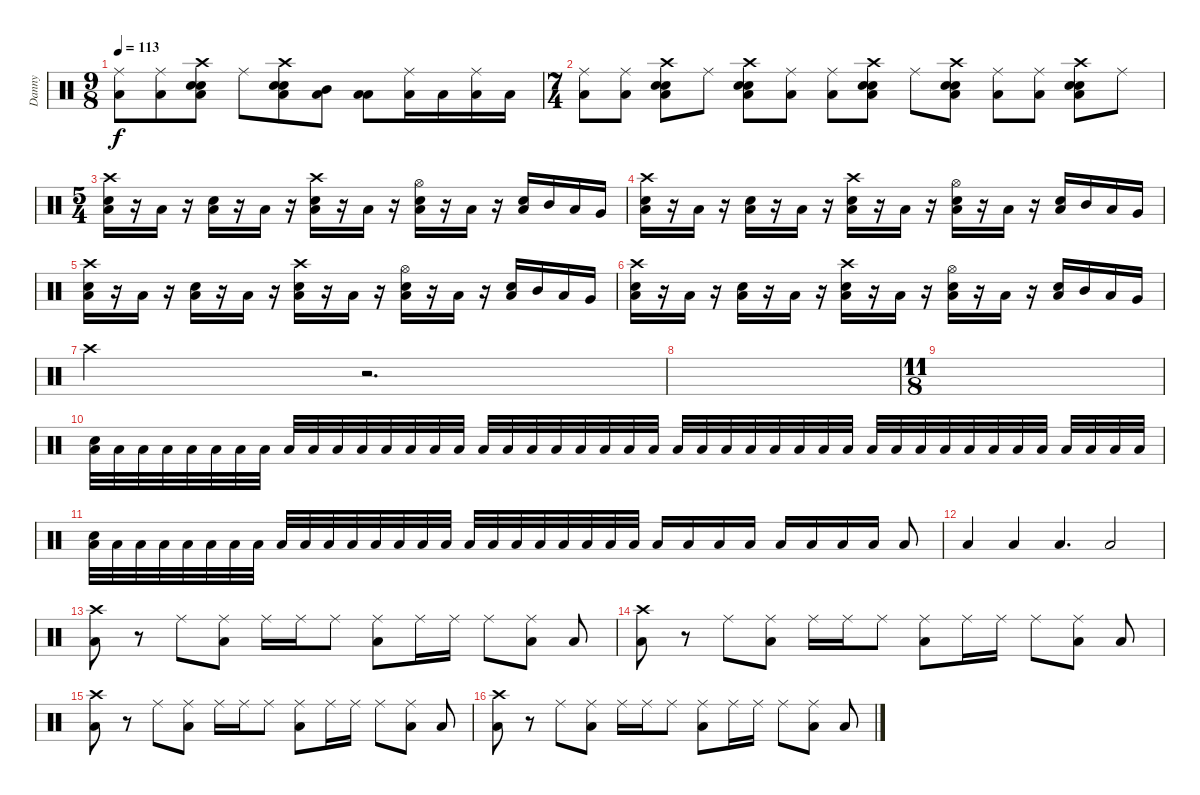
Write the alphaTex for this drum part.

\track ("Danny" "Danny") {instrument percussion}
\staff {score}
\articulation defaults
\ts (9 8)
\tempo 113
\clef neutral
\ks c
("Ride (middle)" "Low Floor Tom (hit)").8{dy f} ("Ride (middle)" "Low Floor Tom (hit)").8 ("Crash high (hit)" "Electric Snare (hit)" "Snare (hit) 2" "Low Floor Tom (hit)").8 "Ride (middle)".8 ("Crash high (hit)" "Electric Snare (hit)" "Snare (hit) 2" "Low Floor Tom (hit)").8 ("Mid Tom (hit)" "Low Floor Tom (hit)").8 ("Low Tom (hit)" "Low Floor Tom (hit)").8 ("Ride (middle)" "Low Floor Tom (hit)").16 "Low Floor Tom (hit)".16 ("Ride (middle)" "Low Floor Tom (hit)").16 "Low Floor Tom (hit)".16 |
\ts (7 4)
("Ride (middle)" "Low Floor Tom (hit)").8 ("Ride (middle)" "Low Floor Tom (hit)").8 ("Crash high (hit)" "Electric Snare (hit)" "Snare (hit) 2" "Low Floor Tom (hit)").8 "Ride (middle)".8 ("Crash high (hit)" "Electric Snare (hit)" "Snare (hit) 2" "Low Floor Tom (hit)").8 ("Ride (middle)" "Low Floor Tom (hit)").8 ("Ride (middle)" "Low Floor Tom (hit)").8 ("Crash high (hit)" "Electric Snare (hit)" "Snare (hit) 2" "Low Floor Tom (hit)").8 "Ride (middle)".8 ("Crash high (hit)" "Electric Snare (hit)" "Snare (hit) 2" "Low Floor Tom (hit)").8 ("Ride (middle)" "Low Floor Tom (hit)").8 ("Ride (middle)" "Low Floor Tom (hit)").8 ("Crash high (hit)" "Electric Snare (hit)" "Snare (hit) 2" "Low Floor Tom (hit)").8 "Ride (middle)".8 |
\ts (5 4)
("Crash high (hit)" "Snare (hit) 2" "Low Floor Tom (hit)").16 r.16 "Low Tom (hit)".16 r.16 ("Snare (hit) 2" "Low Floor Tom (hit)").16 r.16 "Low Tom (hit)".16 r.16 ("Crash high (hit)" "Snare (hit) 2" "Low Floor Tom (hit)").16 r.16 "Low Tom (hit)".16 r.16 ("Hi-Hat (open)" "Snare (hit) 2" "Low Floor Tom (hit)").16 r.16 "Low Tom (hit)".16 r.16 ("Snare (hit) 2" "Low Floor Tom (hit)").16 "Mid Tom (hit)".16 "Low Tom (hit)".16 "Very Low Tom (hit)".16 |
("Crash high (hit)" "Snare (hit) 2" "Low Floor Tom (hit)").16 r.16 "Low Tom (hit)".16 r.16 ("Snare (hit) 2" "Low Floor Tom (hit)").16 r.16 "Low Tom (hit)".16 r.16 ("Crash high (hit)" "Snare (hit) 2" "Low Floor Tom (hit)").16 r.16 "Low Tom (hit)".16 r.16 ("Hi-Hat (open)" "Snare (hit) 2" "Low Floor Tom (hit)").16 r.16 "Low Tom (hit)".16 r.16 ("Snare (hit) 2" "Low Floor Tom (hit)").16 "Mid Tom (hit)".16 "Low Tom (hit)".16 "Very Low Tom (hit)".16 |
("Crash high (hit)" "Snare (hit) 2" "Low Floor Tom (hit)").16 r.16 "Low Tom (hit)".16 r.16 ("Snare (hit) 2" "Low Floor Tom (hit)").16 r.16 "Low Tom (hit)".16 r.16 ("Crash high (hit)" "Snare (hit) 2" "Low Floor Tom (hit)").16 r.16 "Low Tom (hit)".16 r.16 ("Hi-Hat (open)" "Snare (hit) 2" "Low Floor Tom (hit)").16 r.16 "Low Tom (hit)".16 r.16 ("Snare (hit) 2" "Low Floor Tom (hit)").16 "Mid Tom (hit)".16 "Low Tom (hit)".16 "Very Low Tom (hit)".16 |
("Crash high (hit)" "Snare (hit) 2" "Low Floor Tom (hit)").16 r.16 "Low Tom (hit)".16 r.16 ("Snare (hit) 2" "Low Floor Tom (hit)").16 r.16 "Low Tom (hit)".16 r.16 ("Crash high (hit)" "Snare (hit) 2" "Low Floor Tom (hit)").16 r.16 "Low Tom (hit)".16 r.16 ("Hi-Hat (open)" "Snare (hit) 2" "Low Floor Tom (hit)").16 r.16 "Low Tom (hit)".16 r.16 ("Snare (hit) 2" "Low Floor Tom (hit)").16 "Mid Tom (hit)".16 "Low Tom (hit)".16 "Very Low Tom (hit)".16 |
"Crash high (hit)".2 r.2{d} |
|
\ts (11 8)
|
("Snare (hit) 2" "Low Tom (hit)").32 "Low Tom (hit)".32 "Low Tom (hit)".32 "Low Tom (hit)".32 "Low Tom (hit)".32 "Low Tom (hit)".32 "Low Tom (hit)".32 "Low Tom (hit)".32 "Low Tom (hit)".32 "Low Tom (hit)".32 "Low Tom (hit)".32 "Low Tom (hit)".32 "Low Tom (hit)".32 "Low Tom (hit)".32 "Low Tom (hit)".32 "Low Tom (hit)".32 "Low Tom (hit)".32 "Low Tom (hit)".32 "Low Tom (hit)".32 "Low Tom (hit)".32 "Low Tom (hit)".32 "Low Tom (hit)".32 "Low Tom (hit)".32 "Low Tom (hit)".32 "Low Tom (hit)".32 "Low Tom (hit)".32 "Low Tom (hit)".32 "Low Tom (hit)".32 "Low Tom (hit)".32 "Low Tom (hit)".32 "Low Tom (hit)".32 "Low Tom (hit)".32 "Low Tom (hit)".32 "Low Tom (hit)".32 "Low Tom (hit)".32 "Low Tom (hit)".32 "Low Tom (hit)".32 "Low Tom (hit)".32 "Low Tom (hit)".32 "Low Tom (hit)".32 "Low Tom (hit)".32 "Low Tom (hit)".32 "Low Tom (hit)".32 "Low Tom (hit)".32 |
("Snare (hit) 2" "Low Tom (hit)").32 "Low Tom (hit)".32 "Low Tom (hit)".32 "Low Tom (hit)".32 "Low Tom (hit)".32 "Low Tom (hit)".32 "Low Tom (hit)".32 "Low Tom (hit)".32 "Low Tom (hit)".32 "Low Tom (hit)".32 "Low Tom (hit)".32 "Low Tom (hit)".32 "Low Tom (hit)".32 "Low Tom (hit)".32 "Low Tom (hit)".32 "Low Tom (hit)".32 "Low Tom (hit)".32 "Low Tom (hit)".32 "Low Tom (hit)".32 "Low Tom (hit)".32 "Low Tom (hit)".32 "Low Tom (hit)".32 "Low Tom (hit)".32 "Low Tom (hit)".32 "Low Tom (hit)".16 "Low Tom (hit)".16 "Low Tom (hit)".16 "Low Tom (hit)".16 "Low Tom (hit)".16 "Low Tom (hit)".16 "Low Tom (hit)".16 "Low Tom (hit)".16 "Low Tom (hit)".8 |
"Low Tom (hit)".4 "Low Tom (hit)".4 "Low Tom (hit)".4{d} "Low Tom (hit)".2 |
("Crash high (hit)" "Low Tom (hit)").8 r.8 "Ride (middle)".8 ("Ride (middle)" "Low Tom (hit)").8 "Ride (middle)".16 "Ride (middle)".16 "Ride (middle)".8 ("Ride (middle)" "Low Tom (hit)").8 "Ride (middle)".16 "Ride (middle)".16 "Ride (middle)".8 ("Ride (middle)" "Low Tom (hit)").8 "Low Tom (hit)".8 |
("Crash high (hit)" "Low Tom (hit)").8 r.8 "Ride (middle)".8 ("Ride (middle)" "Low Tom (hit)").8 "Ride (middle)".16 "Ride (middle)".16 "Ride (middle)".8 ("Ride (middle)" "Low Tom (hit)").8 "Ride (middle)".16 "Ride (middle)".16 "Ride (middle)".8 ("Ride (middle)" "Low Tom (hit)").8 "Low Tom (hit)".8 |
("Crash high (hit)" "Low Tom (hit)").8 r.8 "Ride (middle)".8 ("Ride (middle)" "Low Tom (hit)").8 "Ride (middle)".16 "Ride (middle)".16 "Ride (middle)".8 ("Ride (middle)" "Low Tom (hit)").8 "Ride (middle)".16 "Ride (middle)".16 "Ride (middle)".8 ("Ride (middle)" "Low Tom (hit)").8 "Low Tom (hit)".8 |
("Crash high (hit)" "Low Tom (hit)").8 r.8 "Ride (middle)".8 ("Ride (middle)" "Low Tom (hit)").8 "Ride (middle)".16 "Ride (middle)".16 "Ride (middle)".8 ("Ride (middle)" "Low Tom (hit)").8 "Ride (middle)".16 "Ride (middle)".16 "Ride (middle)".8 ("Ride (middle)" "Low Tom (hit)").8 "Low Tom (hit)".8
